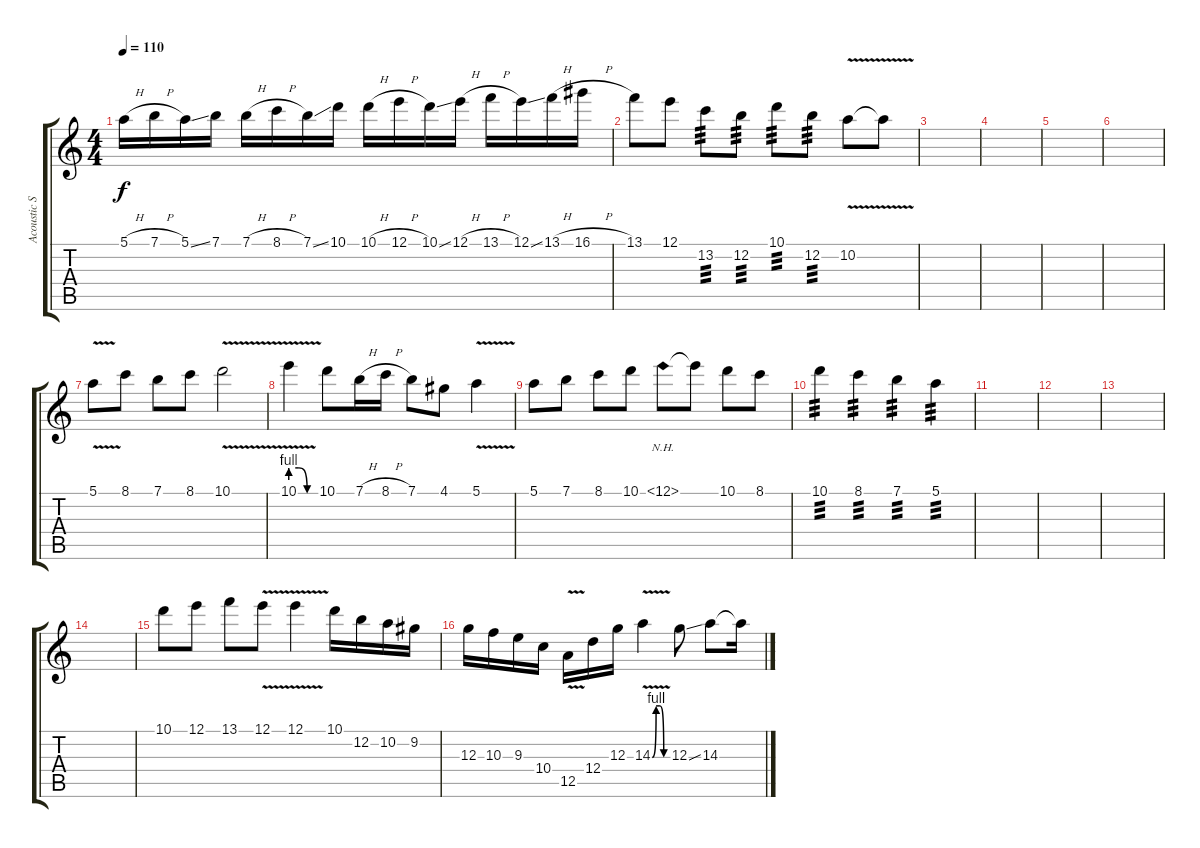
\track ("Acoustic Solo" "Acoustic S") {instrument acousticguitarsteel}
\staff {score tabs}
\tuning (E4 B3 G3 D3 A2 E2) {hide}
\ts (4 4)
\tempo 110
\clef g2
\ks c
5.1{h}.16{dy f} 7.1{h}.16 5.1{ss}.16 7.1.16 7.1{h}.16 8.1{h}.16 7.1{ss}.16 10.1.16 10.1{h}.16 12.1{h}.16 10.1{ss}.16 12.1{h}.16 13.1{h}.16 12.1{ss}.16 13.1{h}.16 16.1{h}.16 |
13.1.8 12.1.8 13.2.8{tp 3} 12.2.8{tp 3} 10.1.8{tp 3} 12.2.8{tp 3} 10.2{v}.8 10.2{t}.8 |
\section ("" "")
|
|
|
|
5.1{v}.8 8.1.8 7.1.8 8.1.8 10.1{v}.2 |
10.1{be (custom 0 4 20 4 40 0 60 0) v}.4 10.1.8 7.1{h}.16 8.1{h}.16 7.1.8 4.1.8 5.1{v}.4 |
5.1.8 7.1.8 8.1.8 10.1.8 12.1{nh}.8 12.1{t}.8 10.1.8 8.1.8 |
10.1.4{tp 3} 8.1.4{tp 3} 7.1.4{tp 3} 5.1.4{tp 3} |
|
|
|
|
10.1.8 12.1.8 13.1.8 12.1{v}.8 12.1{v}.4 10.1.16 12.2.16 10.2.16 9.2.16 |
12.3.16 10.3.16 9.3.16 10.4.16 12.5{v}.16 12.4.16 12.3.16 14.3{be (custom 0 0 15 4 30 4 45 0 60 0) v}.4 12.3{ss}.8 14.3.8 14.3{t}.16
